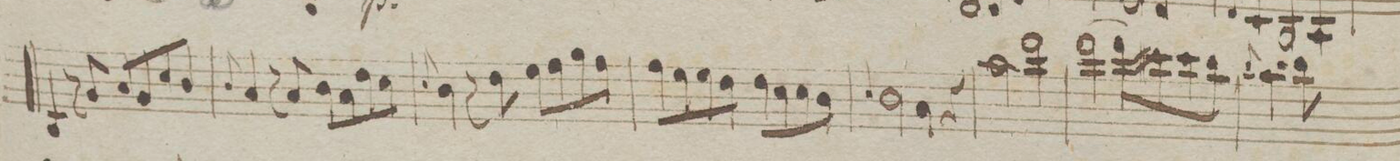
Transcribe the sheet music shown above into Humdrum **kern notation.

**kern	**dynam
*I"Violin 1mo	*
*clefG2	*
*k[f#]	*
*met(C.|)	*
*M4/4	*
4B/	.
8r	.
8g/	.
8a/L	.
8g/	.
8cc/	.
8b/J	.
=44	=44
8qqb/	.
4a/	.
8r	.
8a/	.
8b\L	.
8a\	.
8dd\	.
8cc\J	.
=45	=45
8qqcc/	.
4b\	.
8r	.
8dd\	.
8ee\L	.
8ff#\	.
8gg\	.
8ff#\J	.
=46	=46
8ff#\L	.
8ee\	.
8ee\	.
8dd\J	.
8dd\L	.
8cc\	.
8cc\	.
8b\J	.
=47	=47
4qqcc/	.
2b\	.
4a\	.
4r	.
=48	=48
2aa\	.
2ddd\	.
=49	=49
[2ddd\	.
8ddd\L]	.
8ccc#X\	.
8ccc#\	.
8bb\J	.
=50	=50
8qqbb/	.
4.aa\	.
8bb\	.
*-	*-
